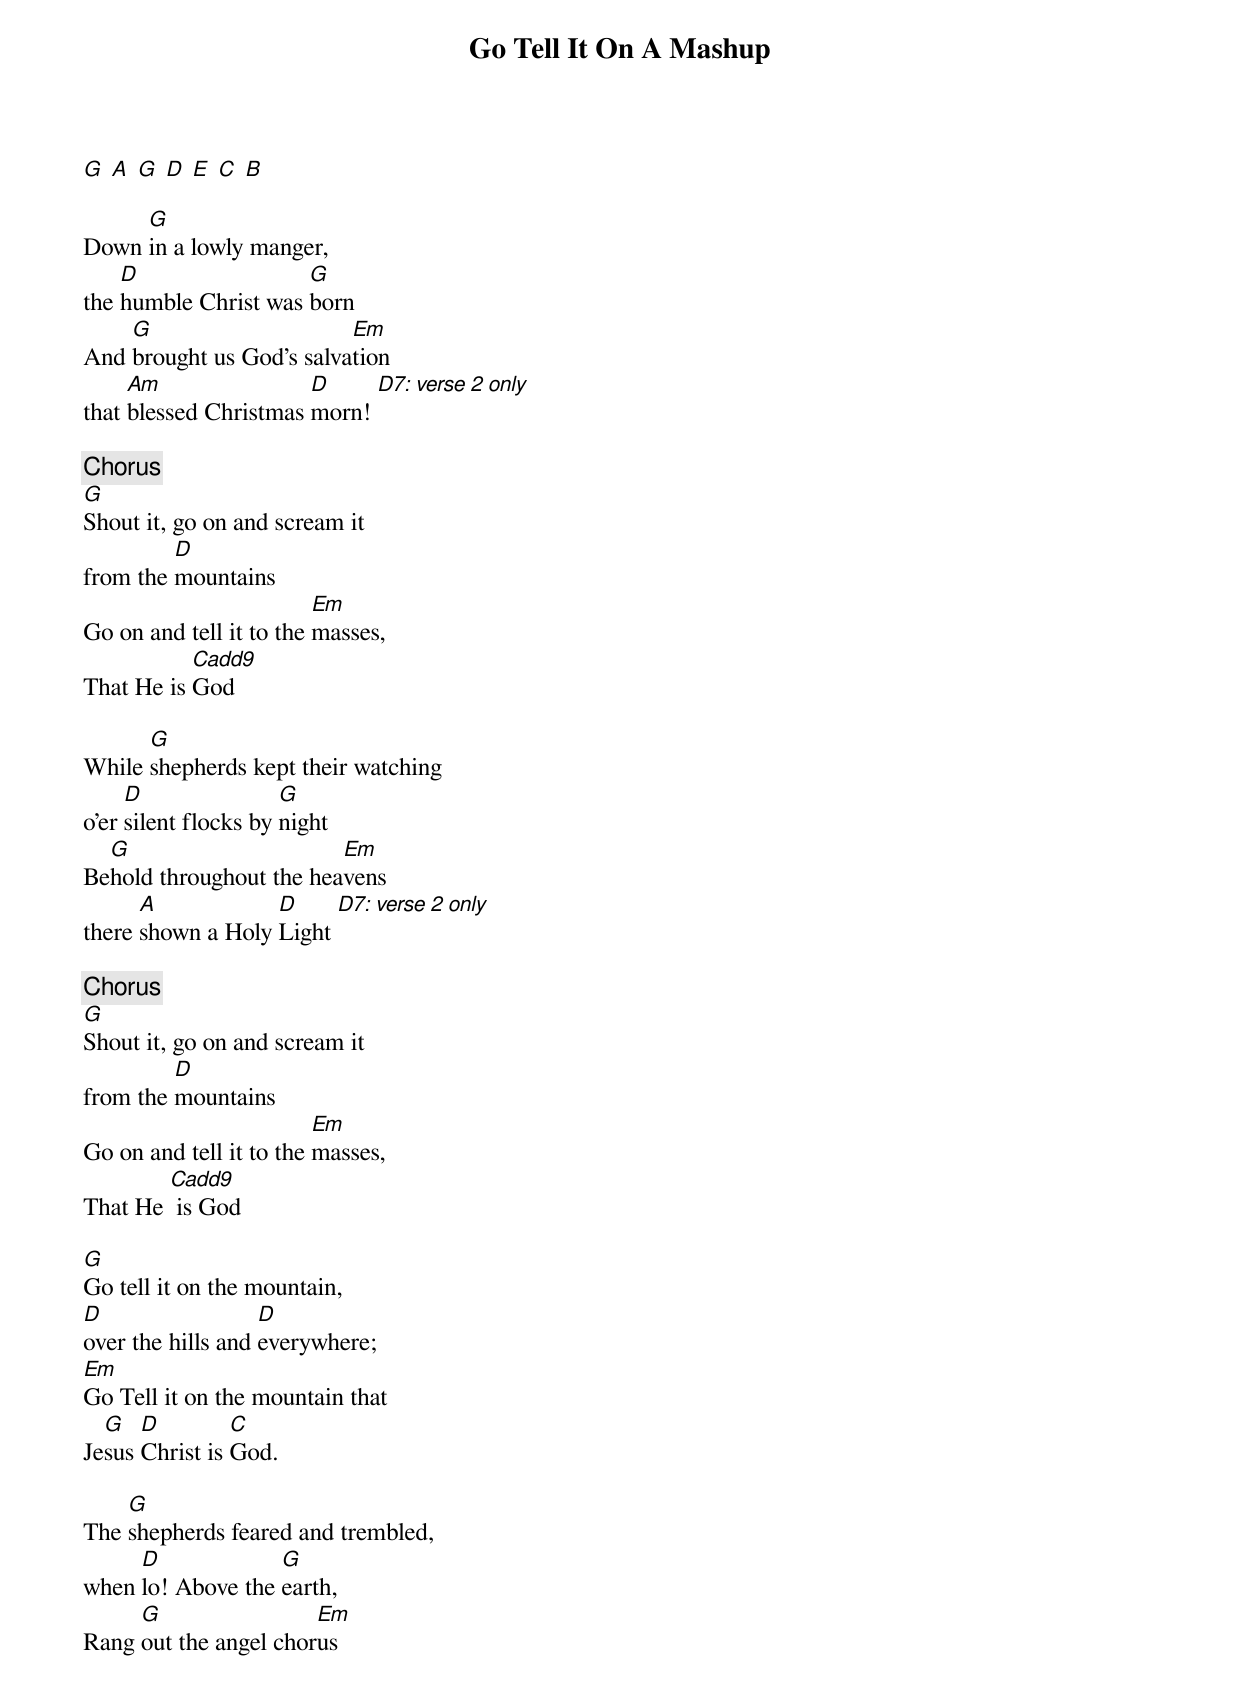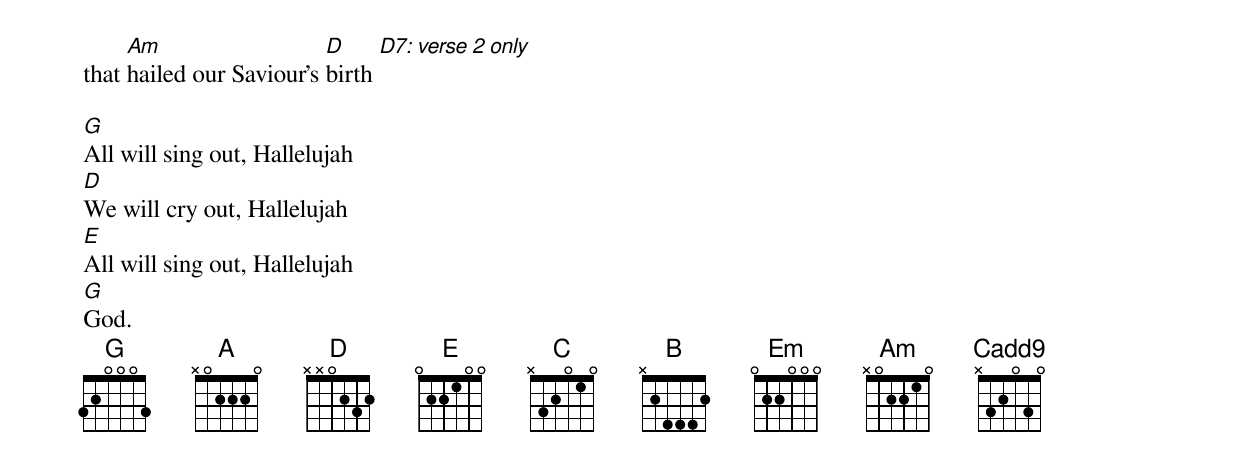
{Title: Go Tell It On A Mashup}

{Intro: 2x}
[G] [A] [G] [D] [E] [C] [B]

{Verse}
Down [G]in a lowly manger,
the [D]humble Christ was [G]born
And [G]brought us God's salva[Em]tion
that [Am]blessed Christmas [D]morn! [D7: verse 2 only]

{Chorus 1, 3}
[G]Shout it, go on and scream it
from the [D]mountains
Go on and tell it to the [Em]masses,
That He is [Cadd9]God

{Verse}
While [G]shepherds kept their watching
o'er [D]silent flocks by [G]night
Be[G]hold throughout the hea[Em]vens
there [A]shown a Holy [D]Light [D7: verse 2 only]

{Chorus 2}
[G]Shout it, go on and scream it
from the [D]mountains
Go on and tell it to the [Em]masses,
That He [Cadd9] is God

[G]Go tell it on the mountain,
[D]over the hills and [D]everywhere;
[Em]Go Tell it on the mountain that
Je[G]sus [D]Christ is [C]God.

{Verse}
The [G]shepherds feared and trembled,
when [D]lo! Above the [G]earth,
Rang [G]out the angel chor[Em]us
that [Am]hailed our Saviour's [D]birth [D7: verse 2 only]

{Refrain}
[G]All will sing out, Hallelujah
[D]We will cry out, Hallelujah
[E]All will sing out, Hallelujah
[G]God.
